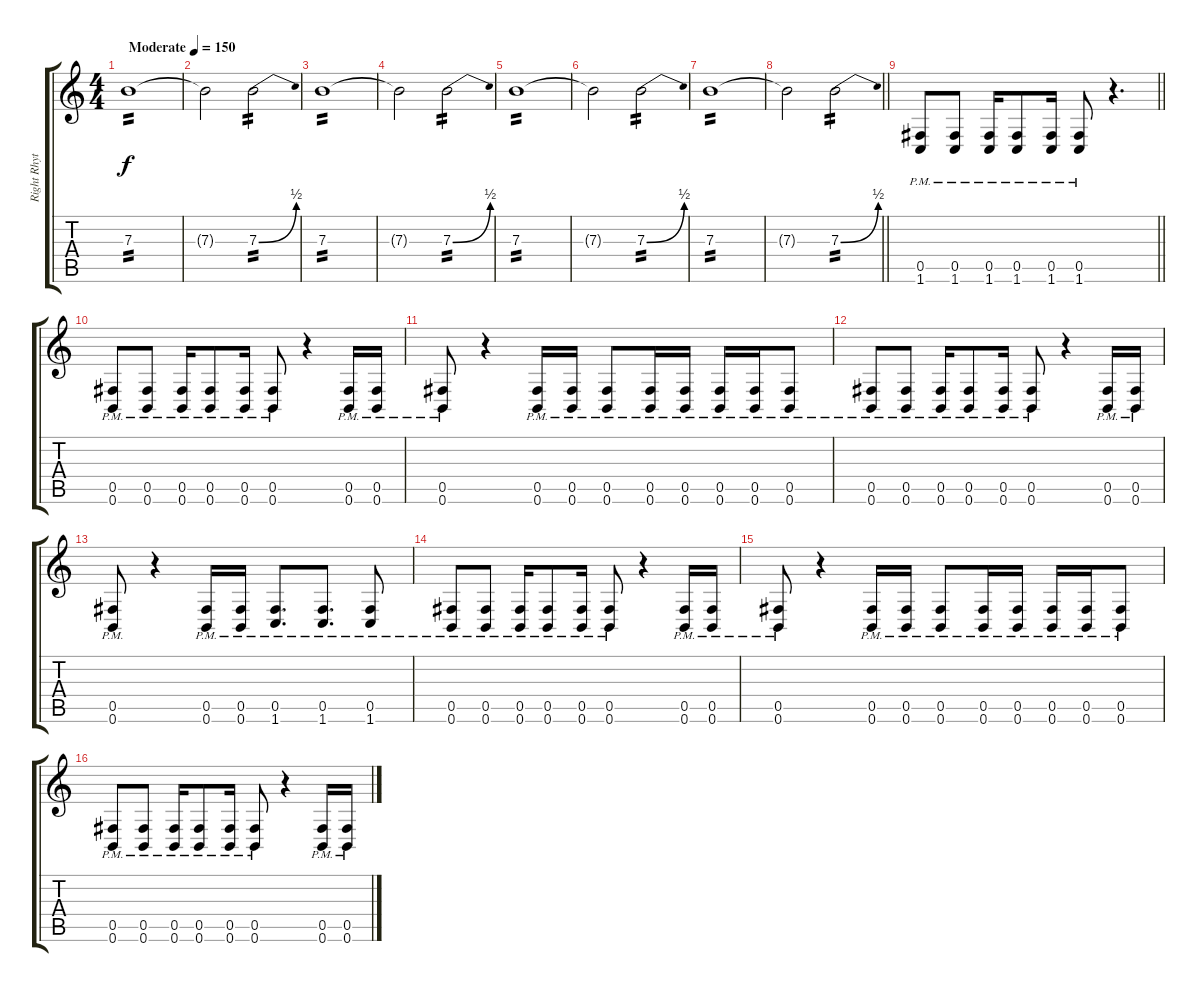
\track ("Right Rhythm" "Right Rhyt") {instrument distortionguitar}
\staff {score tabs}
\tuning (Db4 Ab3 E3 B2 Gb2 B1) {hide}
\ts (4 4)
\section ("" "")
\tempo (150 "Moderate")
\clef g2
\ks c
7.3.1{tp 2 dy f instrument distortionguitar} |
7.3{t}.2 7.3{be (bend 0 0 60 2)}.2{tp 2} |
7.3.1{tp 2} |
7.3{t}.2 7.3{be (bend 0 0 60 2)}.2{tp 2} |
7.3.1{tp 2} |
7.3{t}.2 7.3{be (bend 0 0 60 2)}.2{tp 2} |
7.3.1{tp 2} |
\barLineRight lightlight
7.3{t}.2 7.3{be (bend 0 0 60 2)}.2{tp 2} |
\section ("" "")
\barLineRight lightlight
(0.5{pm} 1.6{pm}).8 (0.5{pm} 1.6{pm}).8 (0.5{pm} 1.6{pm}).16 (0.5{pm} 1.6{pm}).8 (0.5{pm} 1.6{pm}).16 (0.5{pm} 1.6{pm}).8 r.4{d} |
\section ("" "")
(0.5{pm} 0.6{pm}).8 (0.5{pm} 0.6{pm}).8 (0.5{pm} 0.6{pm}).16 (0.5{pm} 0.6{pm}).8 (0.5{pm} 0.6{pm}).16 (0.5{pm} 0.6{pm}).8 r.4 (0.5{pm} 0.6{pm}).16 (0.5{pm} 0.6{pm}).16 |
(0.5{pm} 0.6{pm}).8 r.4 (0.5{pm} 0.6{pm}).16 (0.5{pm} 0.6{pm}).16 (0.5{pm} 0.6{pm}).8 (0.5{pm} 0.6{pm}).16 (0.5{pm} 0.6{pm}).16 (0.5{pm} 0.6{pm}).16 (0.5{pm} 0.6{pm}).16 (0.5{pm} 0.6{pm}).8 |
(0.5{pm} 0.6{pm}).8 (0.5{pm} 0.6{pm}).8 (0.5{pm} 0.6{pm}).16 (0.5{pm} 0.6{pm}).8 (0.5{pm} 0.6{pm}).16 (0.5{pm} 0.6{pm}).8 r.4 (0.5{pm} 0.6{pm}).16 (0.5{pm} 0.6{pm}).16 |
(0.5{pm} 0.6{pm}).8 r.4 (0.5{pm} 0.6{pm}).16 (0.5{pm} 0.6{pm}).16 (0.5{pm} 1.6{pm}).8{d} (0.5{pm} 1.6{pm}).8{d} (0.5{pm} 1.6{pm}).8 |
(0.5{pm} 0.6{pm}).8 (0.5{pm} 0.6{pm}).8 (0.5{pm} 0.6{pm}).16 (0.5{pm} 0.6{pm}).8 (0.5{pm} 0.6{pm}).16 (0.5{pm} 0.6{pm}).8 r.4 (0.5{pm} 0.6{pm}).16 (0.5{pm} 0.6{pm}).16 |
(0.5{pm} 0.6{pm}).8 r.4 (0.5{pm} 0.6{pm}).16 (0.5{pm} 0.6{pm}).16 (0.5{pm} 0.6{pm}).8 (0.5{pm} 0.6{pm}).16 (0.5{pm} 0.6{pm}).16 (0.5{pm} 0.6{pm}).16 (0.5{pm} 0.6{pm}).16 (0.5{pm} 0.6{pm}).8 |
(0.5{pm} 0.6{pm}).8 (0.5{pm} 0.6{pm}).8 (0.5{pm} 0.6{pm}).16 (0.5{pm} 0.6{pm}).8 (0.5{pm} 0.6{pm}).16 (0.5{pm} 0.6{pm}).8 r.4 (0.5{pm} 0.6{pm}).16 (0.5{pm} 0.6{pm}).16
